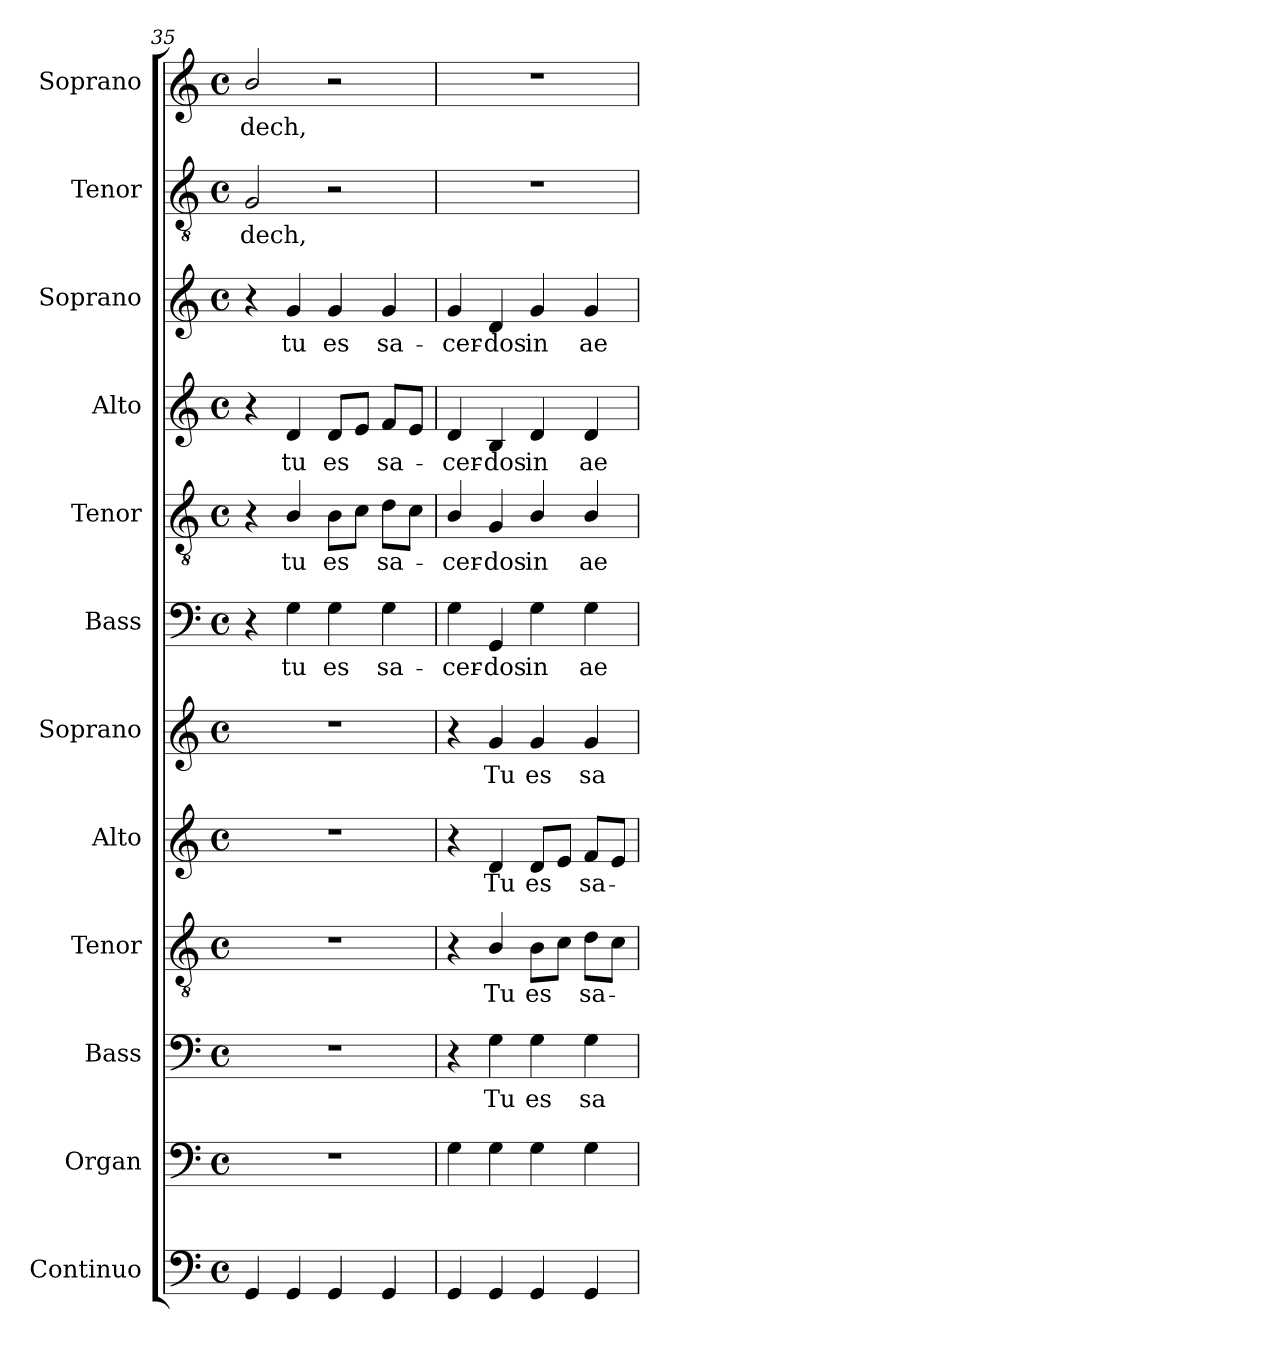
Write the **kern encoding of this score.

**kern	**kern	**kern	**text	**kern	**text	**kern	**text	**kern	**text	**kern	**text	**kern	**text	**kern	**text	**kern	**text	**kern	**text	**kern	**text
*part12	*part11	*part10	*part10	*part9	*part9	*part8	*part8	*part7	*part7	*part6	*part6	*part5	*part5	*part4	*part4	*part3	*part3	*part2	*part2	*part1	*part1
*staff12	*staff11	*staff10	*staff10	*staff9	*staff9	*staff8	*staff8	*staff7	*staff7	*staff6	*staff6	*staff5	*staff5	*staff4	*staff4	*staff3	*staff3	*staff2	*staff2	*staff1	*staff1
*I"Continuo	*I"Organ	*I"Bass	*	*I"Tenor	*	*I"Alto	*	*I"Soprano	*	*I"Bass	*	*I"Tenor	*	*I"Alto	*	*I"Soprano	*	*I"Tenor	*	*I"Soprano	*
*I'Cont.	*I'Org.	*I'B.	*	*I'T.	*	*I'A.	*	*I'S.	*	*I'B.	*	*I'T.	*	*I'A.	*	*I'S.	*	*I'T.	*	*I'S.	*
*clefF4	*clefF4	*clefF4	*	*clefGv2	*	*clefG2	*	*clefG2	*	*clefF4	*	*clefGv2	*	*clefG2	*	*clefG2	*	*clefGv2	*	*clefG2	*
*	*	*	*	*ITrd7c12	*	*	*	*	*	*	*	*ITrd7c12	*	*	*	*	*	*ITrd7c12	*	*	*
*k[]	*k[]	*k[]	*	*k[]	*	*k[]	*	*k[]	*	*k[]	*	*k[]	*	*k[]	*	*k[]	*	*k[]	*	*k[]	*
*C:	*C:	*C:	*	*C:	*	*C:	*	*C:	*	*C:	*	*C:	*	*C:	*	*C:	*	*C:	*	*C:	*
*M4/4	*M4/4	*M4/4	*	*M4/4	*	*M4/4	*	*M4/4	*	*M4/4	*	*M4/4	*	*M4/4	*	*M4/4	*	*M4/4	*	*M4/4	*
*met(c)	*met(c)	*met(c)	*	*met(c)	*	*met(c)	*	*met(c)	*	*met(c)	*	*met(c)	*	*met(c)	*	*met(c)	*	*met(c)	*	*met(c)	*
=35	=35	=35	=35	=35	=35	=35	=35	=35	=35	=35	=35	=35	=35	=35	=35	=35	=35	=35	=35	=35	=35
!	!	!	!	!	!	!	!	!	!	!	!	!	!	!	!	!	!	!	!LO:LY:b:color=#000000	!	!
!	!	!	!	!	!	!	!	!	!	!	!	!	!	!	!	!	!	!	!	!	!LO:LY:b:color=#000000
4GGi/	1r	1r	.	1r	.	1r	.	1r	.	4r	.	4r	.	4r	.	4r	.	2GGi/	-dech,	2bi/	-dech,
!	!	!	!	!	!	!	!	!	!	!	!LO:LY:b:color=#000000	!	!	!	!	!	!	!	!	!	!
!	!	!	!	!	!	!	!	!	!	!	!	!	!LO:LY:b:color=#000000	!	!	!	!	!	!	!	!
!	!	!	!	!	!	!	!	!	!	!	!	!	!	!	!LO:LY:b:color=#000000	!	!	!	!	!	!
!	!	!	!	!	!	!	!	!	!	!	!	!	!	!	!	!	!LO:LY:b:color=#000000	!	!	!	!
4GGi/	.	.	.	.	.	.	.	.	.	4Gi\	tu	4BBi/	tu	4di/	tu	4gi/	tu	.	.	.	.
!	!	!	!	!	!	!	!	!	!	!	!LO:LY:b:color=#000000	!	!	!	!	!	!	!	!	!	!
!	!	!	!	!	!	!	!	!	!	!	!	!	!LO:LY:b:color=#000000	!	!	!	!	!	!	!	!
!	!	!	!	!	!	!	!	!	!	!	!	!	!	!	!LO:LY:b:color=#000000	!	!	!	!	!	!
!	!	!	!	!	!	!	!	!	!	!	!	!	!	!	!	!	!LO:LY:b:color=#000000	!	!	!	!
4GGi/	.	.	.	.	.	.	.	.	.	4Gi\	es	8BBi\L	es	8di/L	es	4gi/	es	2r	.	2r	.
.	.	.	.	.	.	.	.	.	.	.	.	8Ci\J	.	8ei/J	.	.	.	.	.	.	.
!	!	!	!	!	!	!	!	!	!	!	!LO:LY:b:color=#000000	!	!	!	!	!	!	!	!	!	!
!	!	!	!	!	!	!	!	!	!	!	!	!	!LO:LY:b:color=#000000	!	!	!	!	!	!	!	!
!	!	!	!	!	!	!	!	!	!	!	!	!	!	!	!LO:LY:b:color=#000000	!	!	!	!	!	!
!	!	!	!	!	!	!	!	!	!	!	!	!	!	!	!	!	!LO:LY:b:color=#000000	!	!	!	!
4GGi/	.	.	.	.	.	.	.	.	.	4Gi\	sa-	8Di\L	sa-	8fi/L	sa-	4gi/	sa-	.	.	.	.
.	.	.	.	.	.	.	.	.	.	.	.	8Ci\J	.	8ei/J	.	.	.	.	.	.	.
=36	=36	=36	=36	=36	=36	=36	=36	=36	=36	=36	=36	=36	=36	=36	=36	=36	=36	=36	=36	=36	=36
!	!	!	!	!	!	!	!	!	!	!	!LO:LY:b:color=#000000	!	!	!	!	!	!	!	!	!	!
!	!	!	!	!	!	!	!	!	!	!	!	!	!LO:LY:b:color=#000000	!	!	!	!	!	!	!	!
!	!	!	!	!	!	!	!	!	!	!	!	!	!	!	!LO:LY:b:color=#000000	!	!	!	!	!	!
!	!	!	!	!	!	!	!	!	!	!	!	!	!	!	!	!	!LO:LY:b:color=#000000	!	!	!	!
4GGi/	4Gi\	4r	.	4r	.	4r	.	4r	.	4Gi\	-cer-	4BBi/	-cer-	4di/	-cer-	4gi/	-cer-	1r	.	1r	.
!	!	!	!LO:LY:b:color=#000000	!	!	!	!	!	!	!	!	!	!	!	!	!	!	!	!	!	!
!	!	!	!	!	!LO:LY:b:color=#000000	!	!	!	!	!	!	!	!	!	!	!	!	!	!	!	!
!	!	!	!	!	!	!	!LO:LY:b:color=#000000	!	!	!	!	!	!	!	!	!	!	!	!	!	!
!	!	!	!	!	!	!	!	!	!LO:LY:b:color=#000000	!	!	!	!	!	!	!	!	!	!	!	!
!	!	!	!	!	!	!	!	!	!	!	!LO:LY:b:color=#000000	!	!	!	!	!	!	!	!	!	!
!	!	!	!	!	!	!	!	!	!	!	!	!	!LO:LY:b:color=#000000	!	!	!	!	!	!	!	!
!	!	!	!	!	!	!	!	!	!	!	!	!	!	!	!LO:LY:b:color=#000000	!	!	!	!	!	!
!	!	!	!	!	!	!	!	!	!	!	!	!	!	!	!	!	!LO:LY:b:color=#000000	!	!	!	!
4GGi/	4Gi\	4Gi\	Tu	4BBi/	Tu	4di/	Tu	4gi/	Tu	4GGi/	-dos	4GGi/	-dos	4Bi/	-dos	4di/	-dos	.	.	.	.
!	!	!	!LO:LY:b:color=#000000	!	!	!	!	!	!	!	!	!	!	!	!	!	!	!	!	!	!
!	!	!	!	!	!LO:LY:b:color=#000000	!	!	!	!	!	!	!	!	!	!	!	!	!	!	!	!
!	!	!	!	!	!	!	!LO:LY:b:color=#000000	!	!	!	!	!	!	!	!	!	!	!	!	!	!
!	!	!	!	!	!	!	!	!	!LO:LY:b:color=#000000	!	!	!	!	!	!	!	!	!	!	!	!
!	!	!	!	!	!	!	!	!	!	!	!LO:LY:b:color=#000000	!	!	!	!	!	!	!	!	!	!
!	!	!	!	!	!	!	!	!	!	!	!	!	!LO:LY:b:color=#000000	!	!	!	!	!	!	!	!
!	!	!	!	!	!	!	!	!	!	!	!	!	!	!	!LO:LY:b:color=#000000	!	!	!	!	!	!
!	!	!	!	!	!	!	!	!	!	!	!	!	!	!	!	!	!LO:LY:b:color=#000000	!	!	!	!
4GGi/	4Gi\	4Gi\	es	8BBi\L	es	8di/L	es	4gi/	es	4Gi\	in	4BBi/	in	4di/	in	4gi/	in	.	.	.	.
.	.	.	.	8Ci\J	.	8ei/J	.	.	.	.	.	.	.	.	.	.	.	.	.	.	.
!	!	!	!LO:LY:b:color=#000000	!	!	!	!	!	!	!	!	!	!	!	!	!	!	!	!	!	!
!	!	!	!	!	!LO:LY:b:color=#000000	!	!	!	!	!	!	!	!	!	!	!	!	!	!	!	!
!	!	!	!	!	!	!	!LO:LY:b:color=#000000	!	!	!	!	!	!	!	!	!	!	!	!	!	!
!	!	!	!	!	!	!	!	!	!LO:LY:b:color=#000000	!	!	!	!	!	!	!	!	!	!	!	!
!	!	!	!	!	!	!	!	!	!	!	!LO:LY:b:color=#000000	!	!	!	!	!	!	!	!	!	!
!	!	!	!	!	!	!	!	!	!	!	!	!	!LO:LY:b:color=#000000	!	!	!	!	!	!	!	!
!	!	!	!	!	!	!	!	!	!	!	!	!	!	!	!LO:LY:b:color=#000000	!	!	!	!	!	!
!	!	!	!	!	!	!	!	!	!	!	!	!	!	!	!	!	!LO:LY:b:color=#000000	!	!	!	!
4GGi/	4Gi\	4Gi\	sa-	8Di\L	sa-	8fi/L	sa-	4gi/	sa-	4Gi\	ae-	4BBi/	ae-	4di/	ae-	4gi/	ae-	.	.	.	.
.	.	.	.	8Ci\J	.	8ei/J	.	.	.	.	.	.	.	.	.	.	.	.	.	.	.
=	=	=	=	=	=	=	=	=	=	=	=	=	=	=	=	=	=	=	=	=	=
*-	*-	*-	*-	*-	*-	*-	*-	*-	*-	*-	*-	*-	*-	*-	*-	*-	*-	*-	*-	*-	*-
